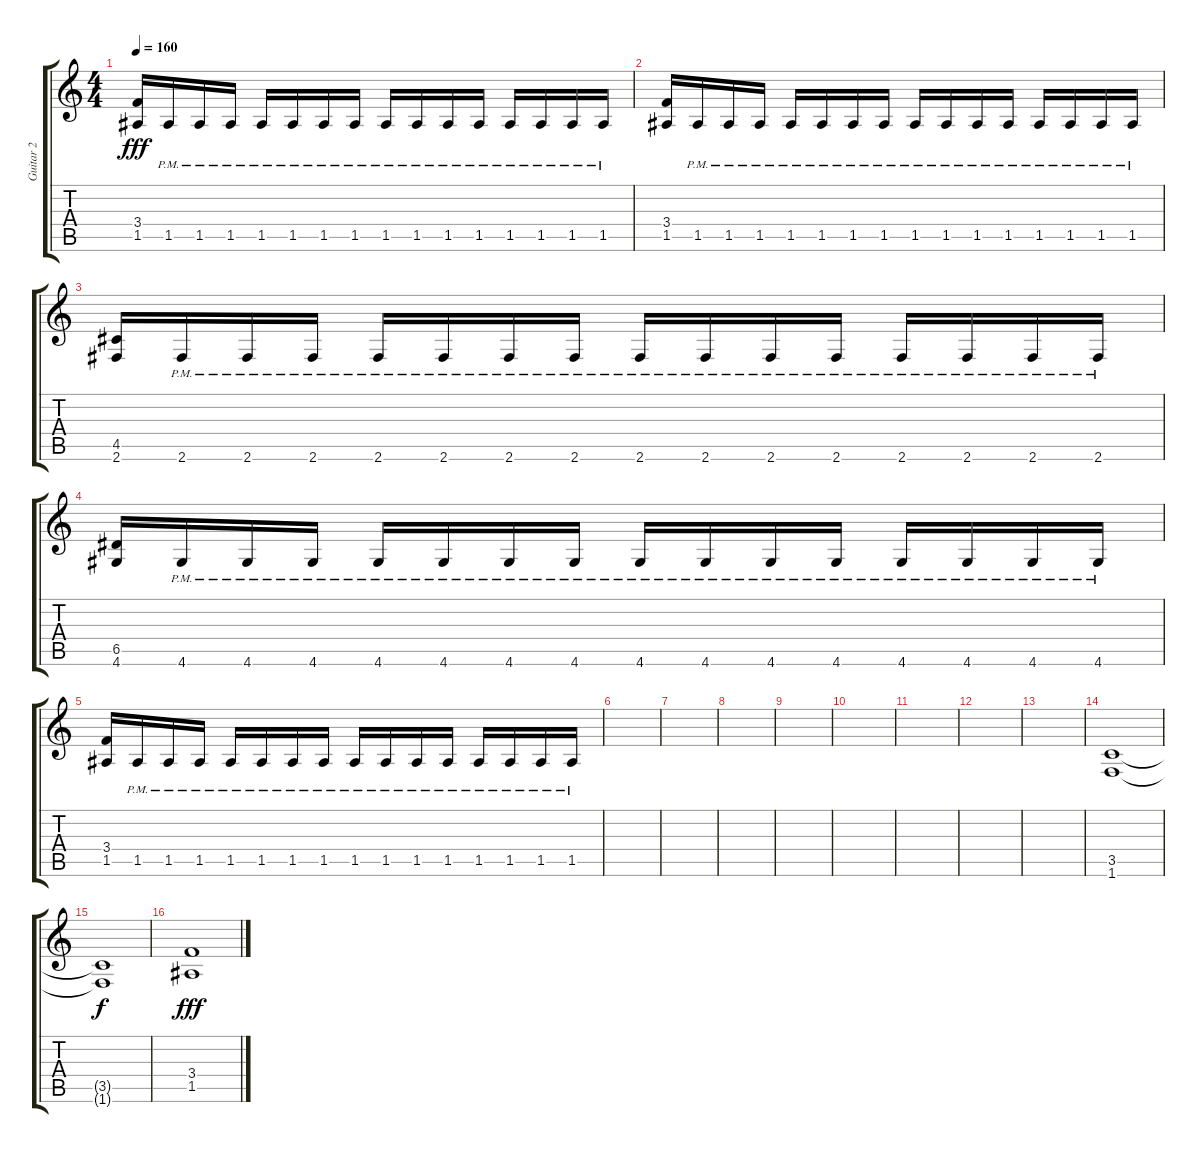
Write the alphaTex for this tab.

\track ("Guitar 2" "Guitar 2") {instrument distortionguitar}
\staff {score tabs}
\tuning (E4 B3 G3 D3 A2 E2) {hide}
\ts (4 4)
\tempo 160
\clef g2
\ks c
(3.4 1.5).16{dy fff} 1.5{pm}.16 1.5{pm}.16 1.5{pm}.16 1.5{pm}.16 1.5{pm}.16 1.5{pm}.16 1.5{pm}.16 1.5{pm}.16 1.5{pm}.16 1.5{pm}.16 1.5{pm}.16 1.5{pm}.16 1.5{pm}.16 1.5{pm}.16 1.5{pm}.16 |
(3.4 1.5).16 1.5{pm}.16 1.5{pm}.16 1.5{pm}.16 1.5{pm}.16 1.5{pm}.16 1.5{pm}.16 1.5{pm}.16 1.5{pm}.16 1.5{pm}.16 1.5{pm}.16 1.5{pm}.16 1.5{pm}.16 1.5{pm}.16 1.5{pm}.16 1.5{pm}.16 |
(4.5 2.6).16 2.6{pm}.16 2.6{pm}.16 2.6{pm}.16 2.6{pm}.16 2.6{pm}.16 2.6{pm}.16 2.6{pm}.16 2.6{pm}.16 2.6{pm}.16 2.6{pm}.16 2.6{pm}.16 2.6{pm}.16 2.6{pm}.16 2.6{pm}.16 2.6{pm}.16 |
(6.5 4.6).16 4.6{pm}.16 4.6{pm}.16 4.6{pm}.16 4.6{pm}.16 4.6{pm}.16 4.6{pm}.16 4.6{pm}.16 4.6{pm}.16 4.6{pm}.16 4.6{pm}.16 4.6{pm}.16 4.6{pm}.16 4.6{pm}.16 4.6{pm}.16 4.6{pm}.16 |
(3.4 1.5).16 1.5{pm}.16 1.5{pm}.16 1.5{pm}.16 1.5{pm}.16 1.5{pm}.16 1.5{pm}.16 1.5{pm}.16 1.5{pm}.16 1.5{pm}.16 1.5{pm}.16 1.5{pm}.16 1.5{pm}.16 1.5{pm}.16 1.5{pm}.16 1.5{pm}.16 |
|
|
|
|
|
|
|
|
(3.5 1.6).1 |
(3.5{t} 1.6{t}).1{dy f} |
(3.4 1.5).1{dy fff}
